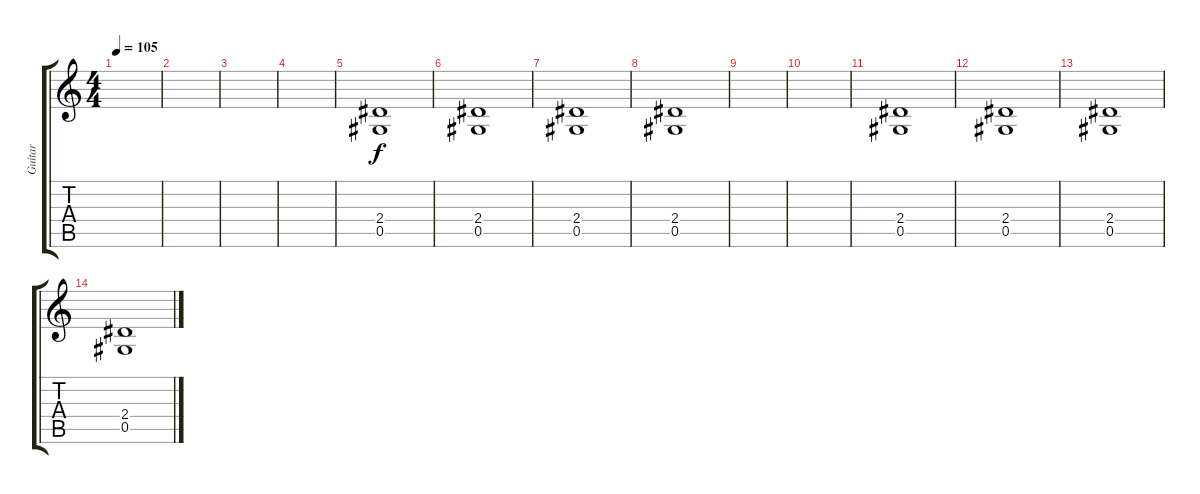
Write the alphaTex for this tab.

\track ("Guitar" "Guitar") {instrument overdrivenguitar}
\staff {score tabs}
\tuning (Eb4 Bb3 Gb3 Db3 Ab2 Eb2) {hide}
\ts (4 4)
\tempo 105
\clef g2
\ks c
|
|
|
|
(2.4 0.5).1 |
(2.4 0.5).1 |
(2.4 0.5).1 |
(2.4 0.5).1 |
|
|
(2.4 0.5).1 |
(2.4 0.5).1 |
(2.4 0.5).1 |
(2.4 0.5).1
